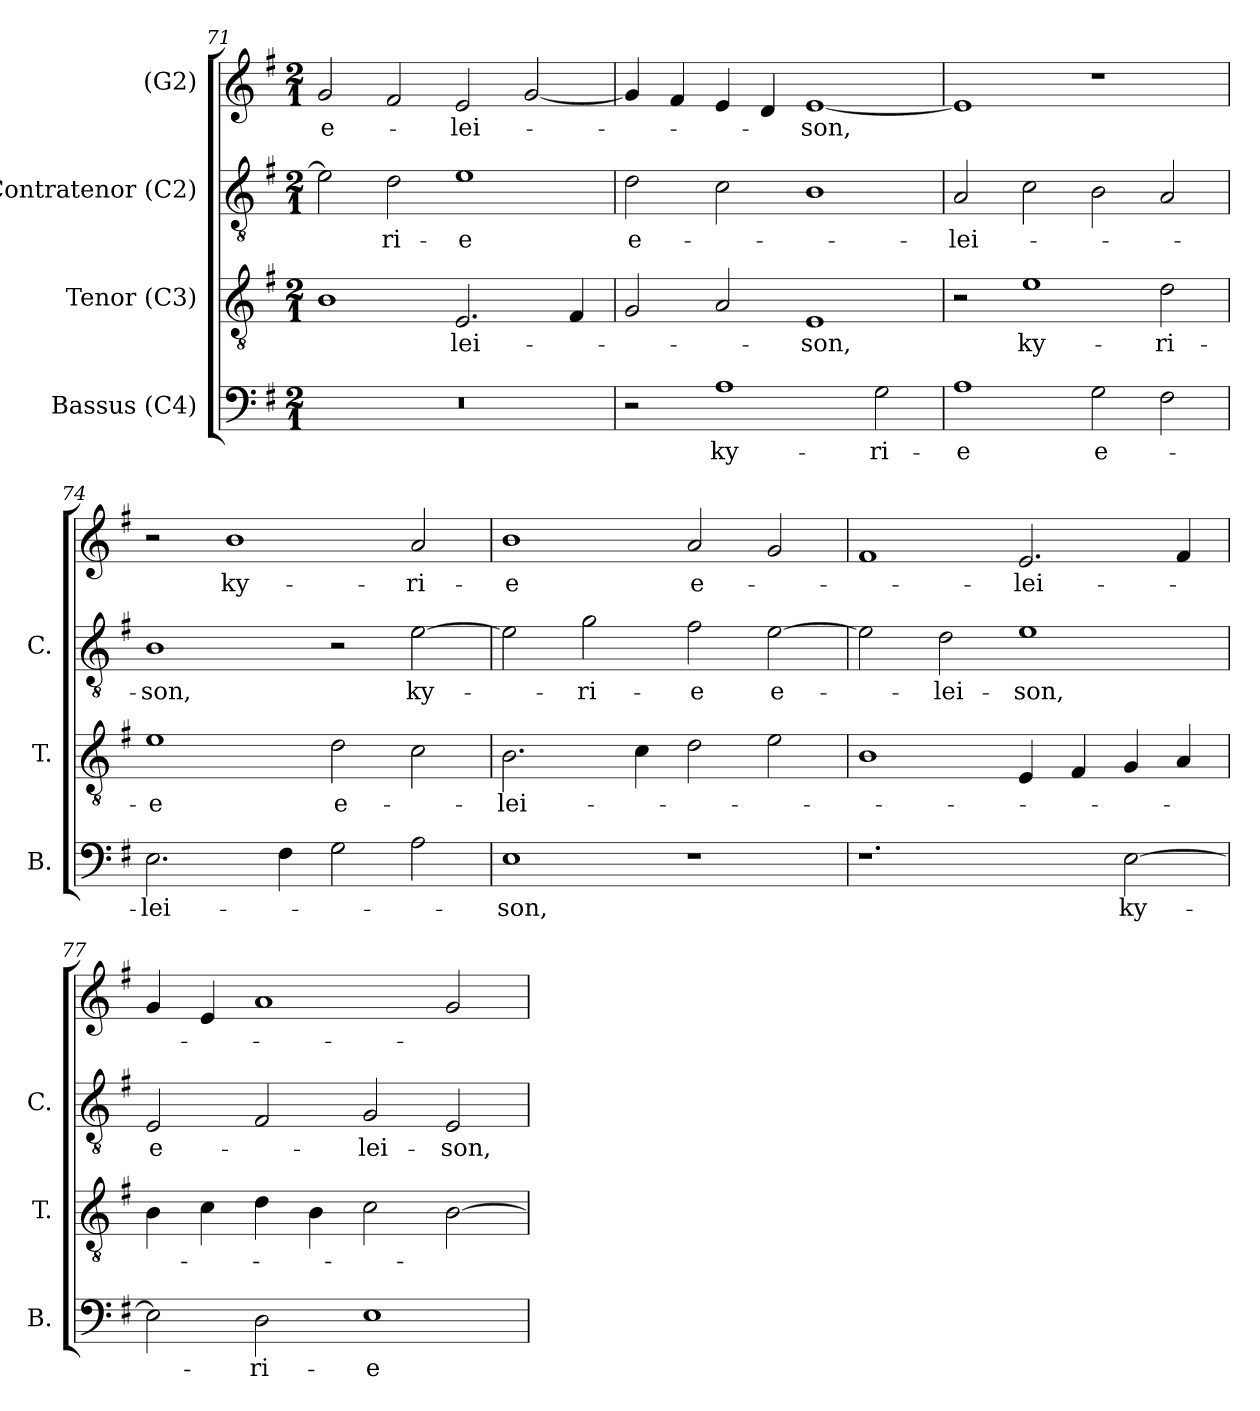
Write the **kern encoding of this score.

**kern	**text	**kern	**text	**kern	**text	**kern	**text
*part4	*part4	*part3	*part3	*part2	*part2	*part1	*part1
*staff4	*staff4	*staff3	*staff3	*staff2	*staff2	*staff1	*staff1
*I"Bassus (C4)	*	*I"Tenor (C3)	*	*I"Contratenor (C2)	*	*I"(G2)	*
*I'B.	*	*I'T.	*	*I'C.	*	*	*
*clefF4	*	*clefGv2	*	*clefGv2	*	*clefG2	*
*	*	*ITrd7c12	*	*ITrd7c12	*	*	*
*k[f#]	*	*k[f#]	*	*k[f#]	*	*k[f#]	*
*G:	*	*G:	*	*G:	*	*G:	*
*M2/1	*	*M2/1	*	*M2/1	*	*M2/1	*
=71	=71	=71	=71	=71	=71	=71	=71
!LO:N:vis=1	!	!	!	!	!	!	!
!	!	!	!	!	!	!	!LO:LY:b:color=#000000
0r	.	1BBi	.	2Ei\]	.	2gi/	e-
!	!	!	!	!	!LO:LY:b:color=#000000	!	!
.	.	.	.	2Di\	-ri-	2f#i/	.
!	!	!	!LO:LY:b:color=#000000	!	!	!	!
!	!	!	!	!	!LO:LY:b:color=#000000	!	!
!	!	!	!	!	!	!	!LO:LY:b:color=#000000
.	.	2.EEi/	-lei-	1Ei	-e	2ei/	-lei-
.	.	.	.	.	.	[2gi/	.
.	.	4FF#i/	.	.	.	.	.
=72	=72	=72	=72	=72	=72	=72	=72
!	!	!	!	!	!LO:LY:b:color=#000000	!	!
2r	.	2GGi/	.	2Di\	e-	4gi/]	.
.	.	.	.	.	.	4f#i/	.
!	!LO:LY:b:color=#000000	!	!	!	!	!	!
1Ai	ky-	2AAi/	.	2Ci\	.	4ei/	.
.	.	.	.	.	.	4di/	.
!	!	!	!LO:LY:b:color=#000000	!	!	!	!
!	!	!	!	!	!	!	!LO:LY:b:color=#000000
.	.	1EEi	-son,	1BBi	.	[1ei	-son,
!	!LO:LY:b:color=#000000	!	!	!	!	!	!
2Gi\	-ri-	.	.	.	.	.	.
=73	=73	=73	=73	=73	=73	=73	=73
!	!LO:LY:b:color=#000000	!	!	!	!	!	!
!	!	!	!	!	!LO:LY:b:color=#000000	!	!
1Ai	-e	2r	.	2AAi/	-lei-	1ei]	.
!	!	!	!LO:LY:b:color=#000000	!	!	!	!
.	.	1Ei	ky-	2Ci\	.	.	.
!	!LO:LY:b:color=#000000	!	!	!	!	!	!
2Gi\	e-	.	.	2BBi\	.	1r	.
!	!	!	!LO:LY:b:color=#000000	!	!	!	!
2F#i\	.	2Di\	-ri-	2AAi/	.	.	.
!!LO:LB:g=z
=74	=74	=74	=74	=74	=74	=74	=74
!	!LO:LY:b:color=#000000	!	!	!	!	!	!
!	!	!	!LO:LY:b:color=#000000	!	!	!	!
!	!	!	!	!	!LO:LY:b:color=#000000	!	!
2.Ei\	-lei-	1Ei	-e	1BBi	-son,	2r	.
!	!	!	!	!	!	!	!LO:LY:b:color=#000000
.	.	.	.	.	.	1bi	ky-
4F#i\	.	.	.	.	.	.	.
!	!	!	!LO:LY:b:color=#000000	!	!	!	!
2Gi\	.	2Di\	e-	2r	.	.	.
!	!	!	!	!	!LO:LY:b:color=#000000	!	!
!	!	!	!	!	!	!	!LO:LY:b:color=#000000
2Ai\	.	2Ci\	.	[2Ei\	ky-	2ai/	-ri-
=75	=75	=75	=75	=75	=75	=75	=75
!	!LO:LY:b:color=#000000	!	!	!	!	!	!
!	!	!	!LO:LY:b:color=#000000	!	!	!	!
!	!	!	!	!	!	!	!LO:LY:b:color=#000000
1Ei	-son,	2.BBi\	-lei-	2Ei\]	.	1bi	-e
!	!	!	!	!	!LO:LY:b:color=#000000	!	!
.	.	.	.	2Gi\	-ri-	.	.
.	.	4Ci\	.	.	.	.	.
!	!	!	!	!	!LO:LY:b:color=#000000	!	!
!	!	!	!	!	!	!	!LO:LY:b:color=#000000
1r	.	2Di\	.	2F#i\	-e	2ai/	e-
!	!	!	!	!	!LO:LY:b:color=#000000	!	!
.	.	2Ei\	.	[2Ei\	e-	2gi/	.
=76	=76	=76	=76	=76	=76	=76	=76
1.r	.	1BBi	.	2Ei\]	.	1f#i	.
!	!	!	!	!	!LO:LY:b:color=#000000	!	!
.	.	.	.	2Di\	-lei-	.	.
!	!	!	!	!	!LO:LY:b:color=#000000	!	!
!	!	!	!	!	!	!	!LO:LY:b:color=#000000
.	.	4EEi/	.	1Ei	-son,	2.ei/	-lei-
.	.	4FF#i/	.	.	.	.	.
!	!LO:LY:b:color=#000000	!	!	!	!	!	!
[2Ei\	ky-	4GGi/	.	.	.	.	.
.	.	4AAi/	.	.	.	4f#i/	.
=77	=77	=77	=77	=77	=77	=77	=77
!	!	!	!	!	!LO:LY:b:color=#000000	!	!
2Ei\]	.	4BBi\	.	2EEi/	e-	4gi/	.
.	.	4Ci\	.	.	.	4ei/	.
!	!LO:LY:b:color=#000000	!	!	!	!	!	!
2Di\	-ri-	4Di\	.	2FF#i/	.	1ai	.
.	.	4BBi\	.	.	.	.	.
!	!LO:LY:b:color=#000000	!	!	!	!	!	!
!	!	!	!	!	!LO:LY:b:color=#000000	!	!
1Ei	-e	2Ci\	.	2GGi/	-lei-	.	.
!	!	!	!	!	!LO:LY:b:color=#000000	!	!
.	.	[2BBi\	.	2EEi/	-son,	2gi/	.
=	=	=	=	=	=	=	=
*-	*-	*-	*-	*-	*-	*-	*-
